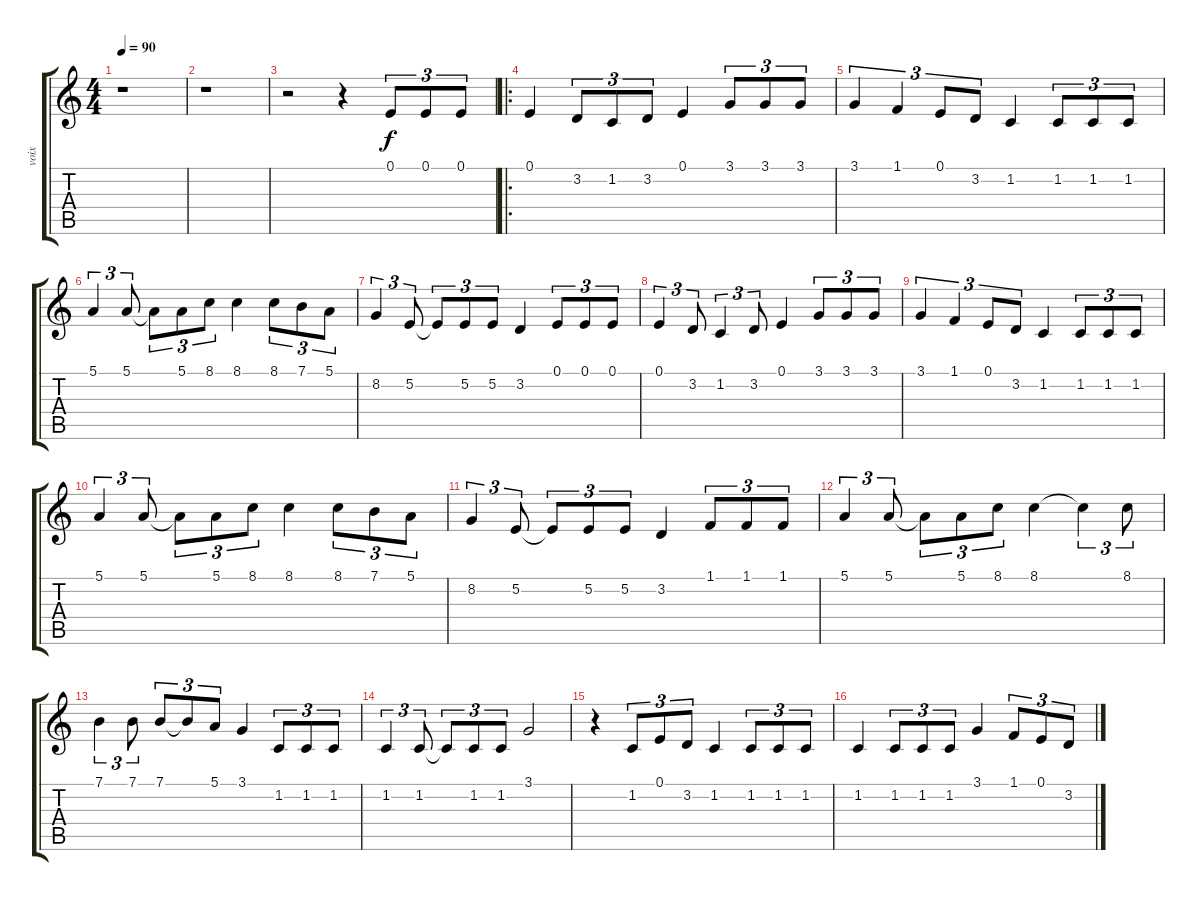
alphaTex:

\track ("voix" "voix") {instrument lead6voice}
\staff {score tabs}
\tuning (E4 B3 G3 D3 A2 E2) {hide}
\ts (4 4)
\tempo 90
\clef g2
\ks c
r.1{dy f instrument lead6voice} |
r.1 |
r.2 r.4 0.1.8{tu (3 2)} 0.1.8{tu (3 2)} 0.1.8{tu (3 2)} |
\ro
0.1.4 3.2.8{tu (3 2)} 1.2.8{tu (3 2)} 3.2.8{tu (3 2)} 0.1.4 3.1.8{tu (3 2)} 3.1.8{tu (3 2)} 3.1.8{tu (3 2)} |
3.1.4{tu (3 2)} 1.1.4{tu (3 2)} 0.1.8{tu (3 2)} 3.2.8{tu (3 2)} 1.2.4 1.2.8{tu (3 2)} 1.2.8{tu (3 2)} 1.2.8{tu (3 2)} |
5.1.4{tu (3 2)} 5.1.8{tu (3 2)} 5.1{t}.8{tu (3 2)} 5.1.8{tu (3 2)} 8.1.8{tu (3 2)} 8.1.4 8.1.8{tu (3 2)} 7.1.8{tu (3 2)} 5.1.8{tu (3 2)} |
8.2.4{tu (3 2)} 5.2.8{tu (3 2)} 5.2{t}.8{tu (3 2)} 5.2.8{tu (3 2)} 5.2.8{tu (3 2)} 3.2.4 0.1.8{tu (3 2)} 0.1.8{tu (3 2)} 0.1.8{tu (3 2)} |
0.1.4{tu (3 2)} 3.2.8{tu (3 2)} 1.2.4{tu (3 2)} 3.2.8{tu (3 2)} 0.1.4 3.1.8{tu (3 2)} 3.1.8{tu (3 2)} 3.1.8{tu (3 2)} |
3.1.4{tu (3 2)} 1.1.4{tu (3 2)} 0.1.8{tu (3 2)} 3.2.8{tu (3 2)} 1.2.4 1.2.8{tu (3 2)} 1.2.8{tu (3 2)} 1.2.8{tu (3 2)} |
5.1.4{tu (3 2)} 5.1.8{tu (3 2)} 5.1{t}.8{tu (3 2)} 5.1.8{tu (3 2)} 8.1.8{tu (3 2)} 8.1.4 8.1.8{tu (3 2)} 7.1.8{tu (3 2)} 5.1.8{tu (3 2)} |
8.2.4{tu (3 2)} 5.2.8{tu (3 2)} 5.2{t}.8{tu (3 2)} 5.2.8{tu (3 2)} 5.2.8{tu (3 2)} 3.2.4 1.1.8{tu (3 2)} 1.1.8{tu (3 2)} 1.1.8{tu (3 2)} |
5.1.4{tu (3 2)} 5.1.8{tu (3 2)} 5.1{t}.8{tu (3 2)} 5.1.8{tu (3 2)} 8.1.8{tu (3 2)} 8.1.4 8.1{t}.4{tu (3 2)} 8.1.8{tu (3 2)} |
7.1.4{tu (3 2)} 7.1.8{tu (3 2)} 7.1.8{tu (3 2)} 7.1{t}.8{tu (3 2)} 5.1.8{tu (3 2)} 3.1.4 1.2.8{tu (3 2)} 1.2.8{tu (3 2)} 1.2.8{tu (3 2)} |
1.2.4{tu (3 2)} 1.2.8{tu (3 2)} 1.2{t}.8{tu (3 2)} 1.2.8{tu (3 2)} 1.2.8{tu (3 2)} 3.1.2 |
r.4 1.2.8{tu (3 2)} 0.1.8{tu (3 2)} 3.2.8{tu (3 2)} 1.2.4 1.2.8{tu (3 2)} 1.2.8{tu (3 2)} 1.2.8{tu (3 2)} |
1.2.4 1.2.8{tu (3 2)} 1.2.8{tu (3 2)} 1.2.8{tu (3 2)} 3.1.4 1.1.8{tu (3 2)} 0.1.8{tu (3 2)} 3.2.8{tu (3 2)}
